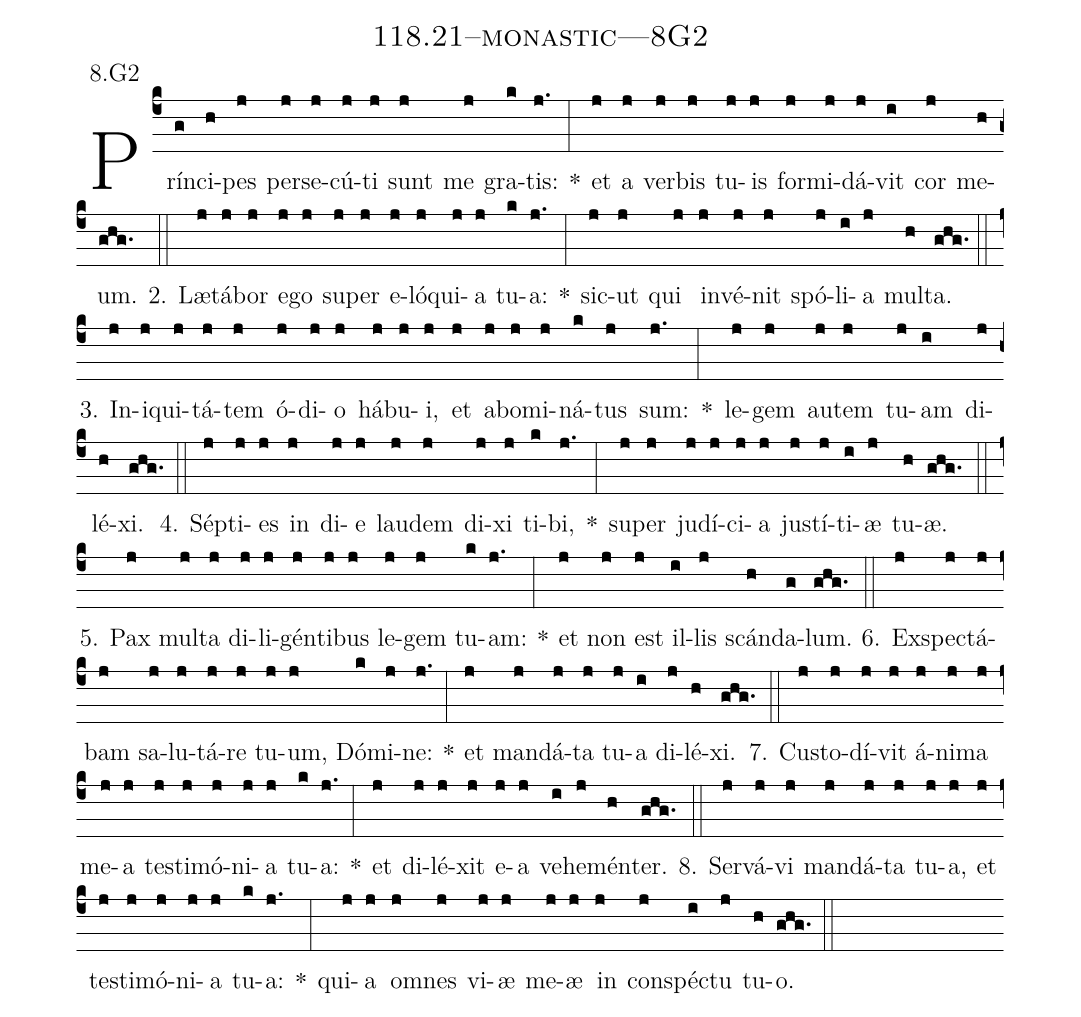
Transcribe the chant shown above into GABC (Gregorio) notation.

name: 118.21--monastic---8G2;
annotation: 8.G2;
%%
(c4)Prín(g)ci(h)pes(j) per(j)se(j)cú(j)ti(j) sunt(j) me(j) gra(k)tis:(j.) *(:) et(j) a(j) ver(j)bis(j) tu(j)is(j) for(j)mi(j)dá(j)vit(i) cor(j) me(h)um.(ghg.) (::)
2. Læ(j)tá(j)bor(j) e(j)go(j) su(j)per(j) e(j)ló(j)qui(j)a(j) tu(k)a:(j.) *(:) sic(j)ut(j) qui(j) in(j)vé(j)nit(j) spó(j)li(i)a(j) mul(h)ta.(ghg.) (::)
3. In(j)i(j)qui(j)tá(j)tem(j) ó(j)di(j)o(j) há(j)bu(j)i,(j) et(j) ab(j)o(j)mi(j)ná(k)tus(j) sum:(j.) *(:) le(j)gem(j) au(j)tem(j) tu(j)am(i) di(j)lé(h)xi.(ghg.) (::)
4. Sép(j)ti(j)es(j) in(j) di(j)e(j) lau(j)dem(j) di(j)xi(j) ti(k)bi,(j.) *(:) su(j)per(j) ju(j)dí(j)ci(j)a(j) jus(j)tí(j)ti(i)æ(j) tu(h)æ.(ghg.) (::)
5. Pax(j) mul(j)ta(j) di(j)li(j)gén(j)ti(j)bus(j) le(j)gem(j) tu(k)am:(j.) *(:) et(j) non(j) est(j) il(i)lis(j) scán(h)da(g)lum.(ghg.) (::)
6. Ex(j)spec(j)tá(j)bam(j) sa(j)lu(j)tá(j)re(j) tu(j)um,(j) Dó(k)mi(j)ne:(j.) *(:) et(j) man(j)dá(j)ta(j) tu(j)a(i) di(j)lé(h)xi.(ghg.) (::)
7. Cus(j)to(j)dí(j)vit(j) á(j)ni(j)ma(j) me(j)a(j) tes(j)ti(j)mó(j)ni(j)a(j) tu(k)a:(j.) *(:) et(j) di(j)lé(j)xit(j) e(j)a(j) ve(i)he(j)mén(h)ter.(ghg.) (::)
8. Ser(j)vá(j)vi(j) man(j)dá(j)ta(j) tu(j)a,(j) et(j) tes(j)ti(j)mó(j)ni(j)a(j) tu(k)a:(j.) *(:) qui(j)a(j) om(j)nes(j) vi(j)æ(j) me(j)æ(j) in(j) con(j)spéc(i)tu(j) tu(h)o.(ghg.) (::)
